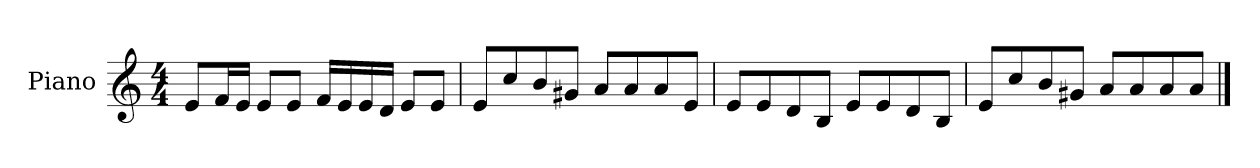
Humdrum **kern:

**kern
*part1
*staff1
*I"Piano
*I'P-no
*clefG2
*k[]
*M4/4
*MM90
=1
8e/L
16f/L
16e/JJ
8e/L
8e/J
16f/LL
16e/
16e/
16d/JJ
8e/L
8e/J
=2
8e/L
8cc/
8b/
8g#X/J
8a/L
8a/
8a/
8e/J
=3
8e/L
8e/
8d/
8B/J
8e/L
8e/
8d/
8B/J
=4
8e/L
8cc/
8b/
8g#X/J
8a/L
8a/
8a/
8a/J
==
*-
